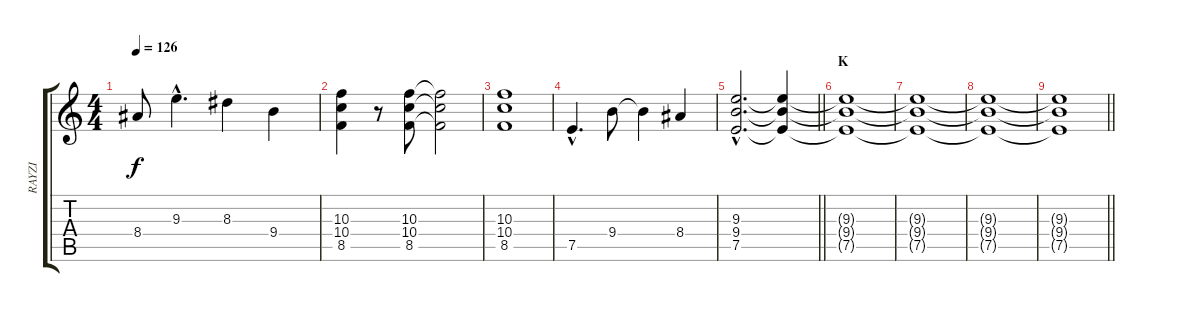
\track ("RAYZI" "RAYZI") {instrument distortionguitar}
\staff {score tabs}
\tuning (E4 B3 G3 D3 A2 E2) {hide}
\ts (4 4)
\tempo 126
\clef g2
\ks c
8.4{t}.8{dy f} 9.3{hac}.4{d} 8.3.4 9.4.4 |
(10.3 10.4 8.5).4 r.8 (10.3 10.4 8.5).8 (10.3{t} 10.4{t} 8.5{t}).2 |
(10.3 10.4 8.5).1 |
7.5{hac}.4{d} 9.4.8 9.4{t}.4 8.4.4 |
\barLineRight lightlight
(9.3{hac} 9.4{hac} 7.5{hac}).2{d} (9.3{t} 9.4{t} 7.5{t}).4 |
\section ("" "K")
(9.3{t} 9.4{t} 7.5{t}).1 |
(9.3{t} 9.4{t} 7.5{t}).1 |
(9.3{t} 9.4{t} 7.5{t}).1 |
\barLineRight lightlight
(9.3{t} 9.4{t} 7.5{t}).1
